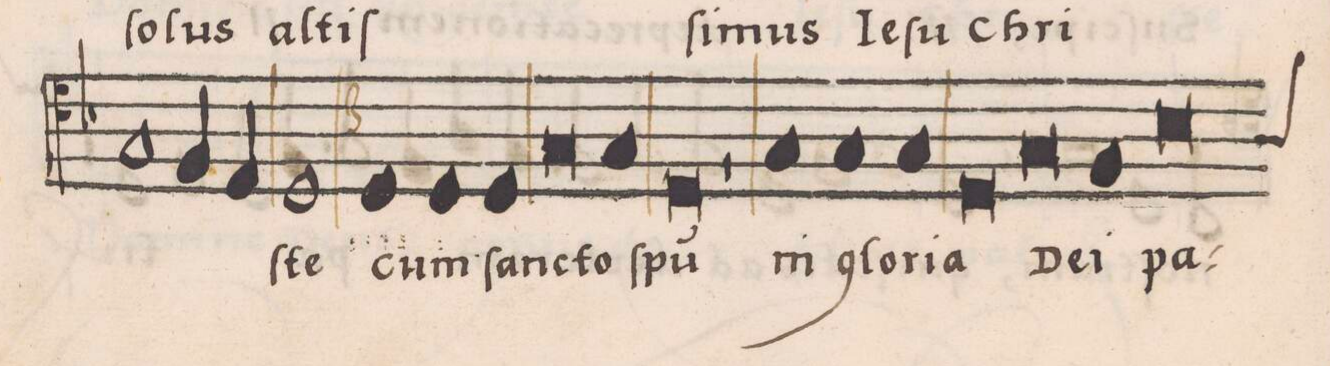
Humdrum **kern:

**kern	**text
*I"BASSVS	*
*clefC4	*
*k[b-]	*
*met(C|)	*
*M2/1	*
1G/	.
=117-	=117-
4F/	.
4E/	.
1D/	-ſte
=118-||	=118-||
*M3/1	*
*col	*
1D/	cum
1D/	ſan-
1D/	-cto
=119-	=119-
0G/	ſp(i-
1G/	-ri-
=120-	=120-
0D/	-t)u
1r	.
=121-	=121-
1G/	in
1G/	glo-
1G/	-ri-
=122-	=122-
0D/	-a
0G/	De-
=123-	=123-
1F/	-i
*custos:A	*
0B-\	pa-
=124-	=124-
*-	*-
